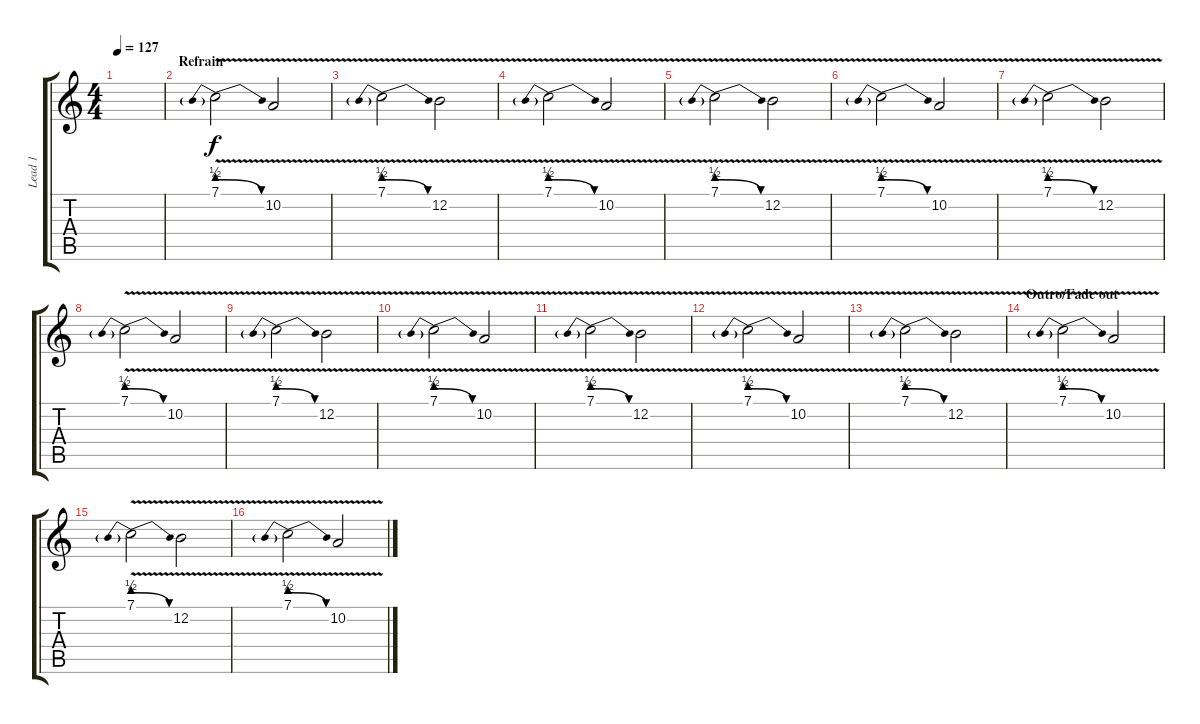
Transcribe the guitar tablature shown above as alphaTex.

\track ("Lead 1" "Lead 1") {instrument lead5charang}
\staff {score tabs}
\tuning (E4 B3 G3 D3 A2 E2) {hide}
\ts (4 4)
\tempo 127
\clef g2
\ks c
|
\section ("" "Refrain")
7.1{be (prebendrelease 0 2 60 0) v}.2{volume 6} 10.2{v}.2 |
7.1{be (prebendrelease 0 2 60 0) v}.2 12.2{v}.2 |
7.1{be (prebendrelease 0 2 60 0) v}.2 10.2{v}.2 |
7.1{be (prebendrelease 0 2 60 0) v}.2 12.2{v}.2 |
7.1{be (prebendrelease 0 2 60 0) v}.2{volume 6} 10.2{v}.2 |
7.1{be (prebendrelease 0 2 60 0) v}.2 12.2{v}.2 |
7.1{be (prebendrelease 0 2 60 0) v}.2 10.2{v}.2 |
7.1{be (prebendrelease 0 2 60 0) v}.2 12.2{v}.2 |
7.1{be (prebendrelease 0 2 60 0) v}.2{volume 6} 10.2{v}.2 |
7.1{be (prebendrelease 0 2 60 0) v}.2 12.2{v}.2 |
7.1{be (prebendrelease 0 2 60 0) v}.2 10.2{v}.2 |
7.1{be (prebendrelease 0 2 60 0) v}.2 12.2{v}.2 |
\section ("" "Outro/Fade out")
7.1{be (prebendrelease 0 2 60 0) v}.2{volume 15} 10.2{v}.2 |
7.1{be (prebendrelease 0 2 60 0) v}.2 12.2{v}.2 |
7.1{be (prebendrelease 0 2 60 0) v}.2 10.2{v}.2
